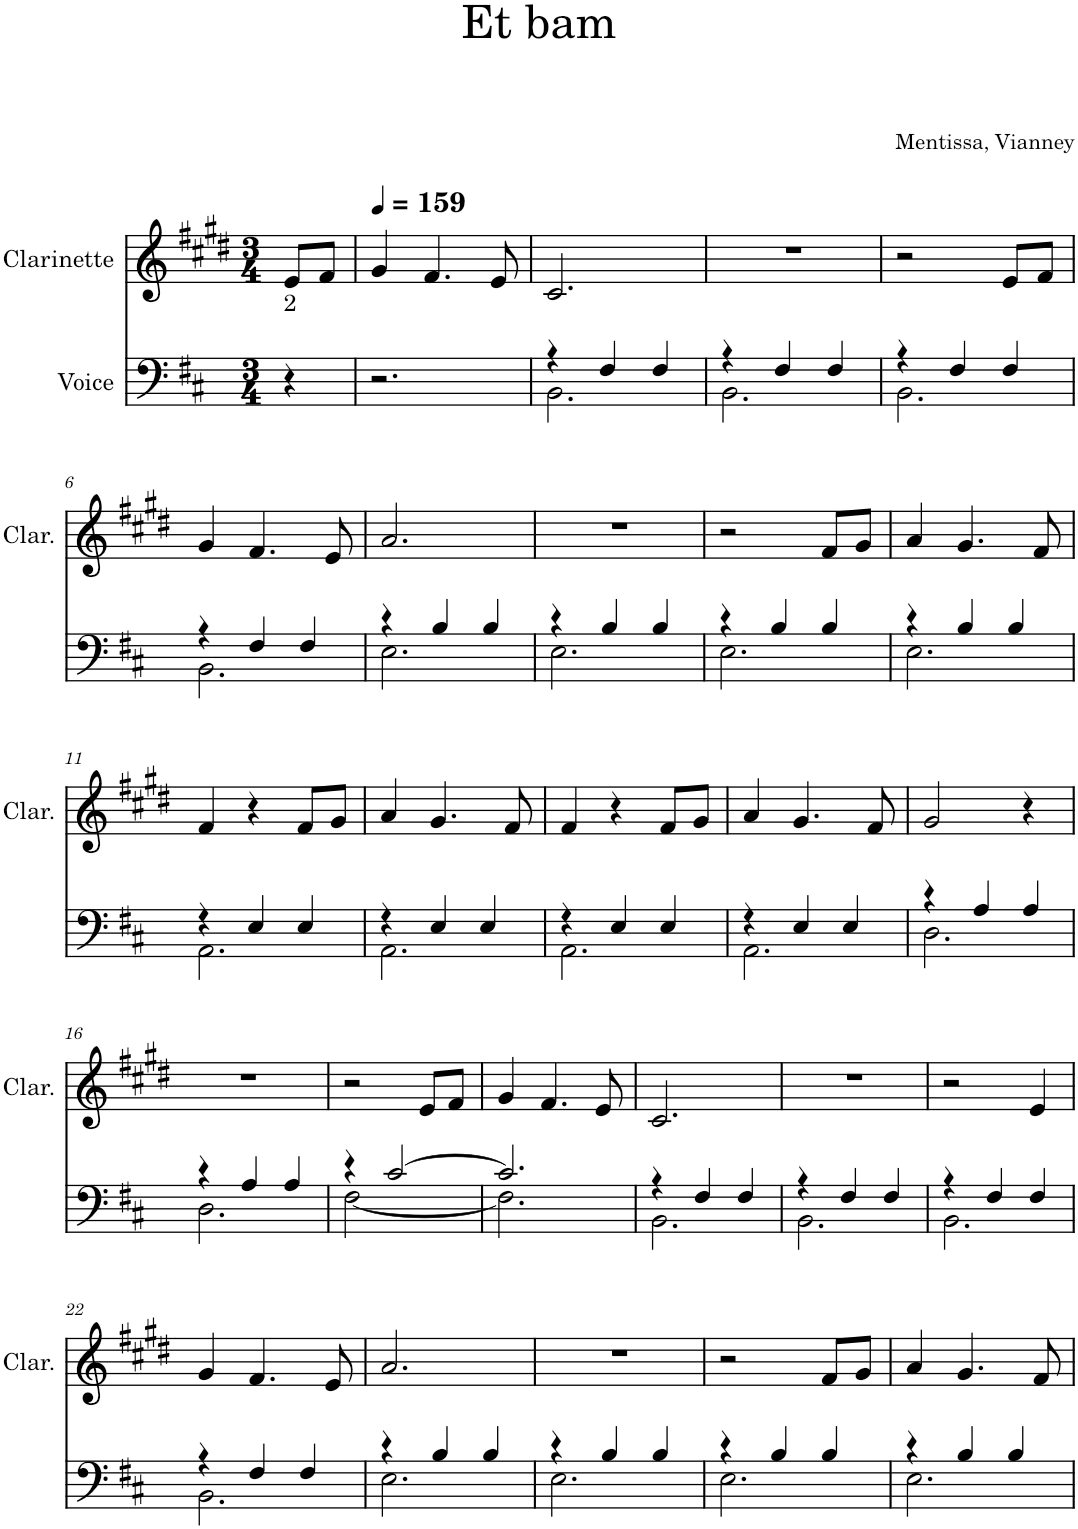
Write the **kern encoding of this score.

**kern	**kern
*part2	*part1
*staff2	*staff1
*I"Voice	*I"Clarinette
*I'V	*I'Clar.
*clefF4	*clefG2
*	*Trd1c2
*k[f#c#]	*k[f#c#g#d#]
*M3/4	*M3/4
=1	=1
!	!LO:TX:b:t=2
4r	8e/L
.	8f#/J
=2	=2
*	*MM159
2.r	4g#/
.	4.f#/
.	8e/
=3	=3
*^	*
4r	2.BB\	2.c#/
4F#/	.	.
4F#/	.	.
=4	=4	=4
4r	2.BB\	2.r
4F#/	.	.
4F#/	.	.
=5	=5	=5
4r	2.BB\	2r
4F#/	.	.
4F#/	.	8e/L
.	.	8f#/J
!!LO:LB:g=z
=6	=6	=6
4r	2.BB\	4g#/
4F#/	.	4.f#/
4F#/	.	.
.	.	8e/
=7	=7	=7
4r	2.E\	2.a/
4B/	.	.
4B/	.	.
=8	=8	=8
4r	2.E\	2.r
4B/	.	.
4B/	.	.
=9	=9	=9
4r	2.E\	2r
4B/	.	.
4B/	.	8f#/L
.	.	8g#/J
=10	=10	=10
4r	2.E\	4a/
4B/	.	4.g#/
4B/	.	.
.	.	8f#/
!!LO:LB:g=z
=11	=11	=11
4r	2.AA\	4f#/
4E/	.	4r
4E/	.	8f#/L
.	.	8g#/J
=12	=12	=12
4r	2.AA\	4a/
4E/	.	4.g#/
4E/	.	.
.	.	8f#/
=13	=13	=13
4r	2.AA\	4f#/
4E/	.	4r
4E/	.	8f#/L
.	.	8g#/J
=14	=14	=14
4r	2.AA\	4a/
4E/	.	4.g#/
4E/	.	.
.	.	8f#/
=15	=15	=15
4r	2.D\	2g#/
4A/	.	.
4A/	.	4r
!!LO:LB:g=z
=16	=16	=16
4r	2.D\	2.r
4A/	.	.
4A/	.	.
=17	=17	=17
4r	[<2F#\	2r
[>2c#/	.	.
.	4ryy	8e/L
.	.	8f#/J
=18	=18	=18
2.c#/]	2.F#\]	4g#/
.	.	4.f#/
.	.	8e/
=19	=19	=19
4r	2.BB\	2.c#/
4F#/	.	.
4F#/	.	.
=20	=20	=20
4r	2.BB\	2.r
4F#/	.	.
4F#/	.	.
=21	=21	=21
4r	2.BB\	2r
4F#/	.	.
4F#/	.	4e/
!!LO:LB:g=z
=22	=22	=22
4r	2.BB\	4g#/
4F#/	.	4.f#/
4F#/	.	.
.	.	8e/
=23	=23	=23
4r	2.E\	2.a/
4B/	.	.
4B/	.	.
=24	=24	=24
4r	2.E\	2.r
4B/	.	.
4B/	.	.
=25	=25	=25
4r	2.E\	2r
4B/	.	.
4B/	.	8f#/L
.	.	8g#/J
=26	=26	=26
4r	2.E\	4a/
4B/	.	4.g#/
4B/	.	.
.	.	8f#/
*v	*v	*
=	=
*-	*-
